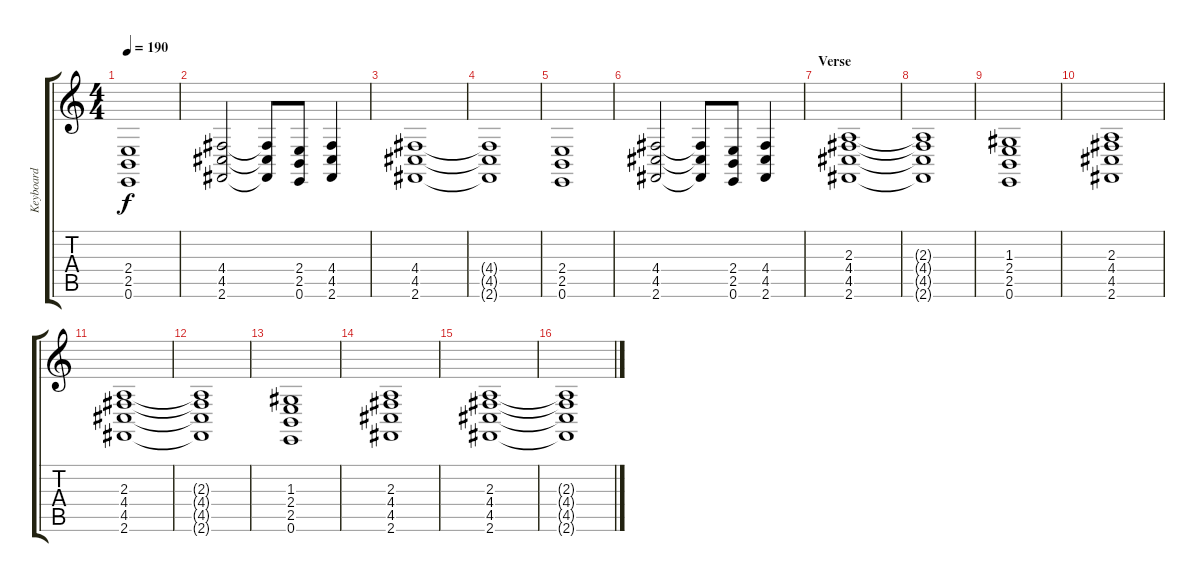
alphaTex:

\track ("Keyboard" "Keyboard") {instrument stringensemble1}
\staff {score tabs}
\tuning (E4 B3 G3 D3 A2 E2) {hide}
\ts (4 4)
\tempo 190
\clef g2
\ks c
(2.4 2.5 0.6).1{dy f} |
(4.4 4.5 2.6).2 (4.4{t} 4.5{t} 2.6{t}).8 (2.4 2.5 0.6).8 (4.4 4.5 2.6).4 |
(4.4 4.5 2.6).1 |
(4.4{t} 4.5{t} 2.6{t}).1 |
(2.4 2.5 0.6).1 |
(4.4 4.5 2.6).2 (4.4{t} 4.5{t} 2.6{t}).8 (2.4 2.5 0.6).8 (4.4 4.5 2.6).4 |
\section ("" "Verse")
(2.3 4.4 4.5 2.6).1 |
(2.3{t} 4.4{t} 4.5{t} 2.6{t}).1 |
(1.3 2.4 2.5 0.6).1 |
(2.3 4.4 4.5 2.6).1 |
(2.3 4.4 4.5 2.6).1 |
(2.3{t} 4.4{t} 4.5{t} 2.6{t}).1 |
(1.3 2.4 2.5 0.6).1 |
(2.3 4.4 4.5 2.6).1 |
(2.3 4.4 4.5 2.6).1 |
(2.3{t} 4.4{t} 4.5{t} 2.6{t}).1
